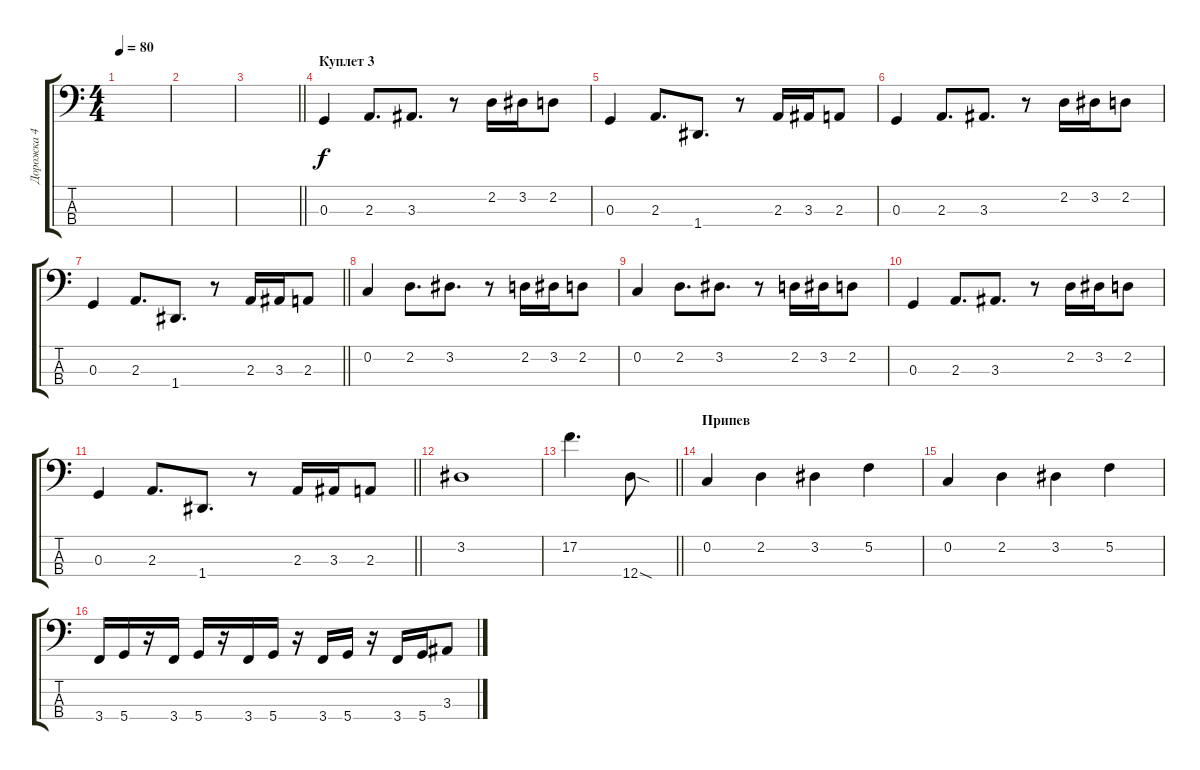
\track ("Дорожка 4" "Дорожка 4") {instrument electricbassfinger}
\staff {score tabs}
\tuning (F2 C2 G1 D1) {hide}
\ts (4 4)
\tempo 80
\clef f4
\ks c
|
|
\barLineRight lightlight
|
\section ("" "Куплет 3")
0.3.4 2.3.8{d} 3.3.8{d} r.8 2.2.16 3.2.16 2.2.8 |
0.3.4 2.3.8{d} 1.4.8{d} r.8 2.3.16 3.3.16 2.3.8 |
0.3.4 2.3.8{d} 3.3.8{d} r.8 2.2.16 3.2.16 2.2.8 |
\barLineRight lightlight
0.3.4 2.3.8{d} 1.4.8{d} r.8 2.3.16 3.3.16 2.3.8 |
0.2.4 2.2.8{d} 3.2.8{d} r.8 2.2.16 3.2.16 2.2.8 |
0.2.4 2.2.8{d} 3.2.8{d} r.8 2.2.16 3.2.16 2.2.8 |
0.3.4 2.3.8{d} 3.3.8{d} r.8 2.2.16 3.2.16 2.2.8 |
\barLineRight lightlight
0.3.4 2.3.8{d} 1.4.8{d} r.8 2.3.16 3.3.16 2.3.8 |
3.2.1 |
\barLineRight lightlight
17.2.4{d} 12.4{sod}.8 |
\section ("" "Припев")
0.2.4 2.2.4 3.2.4 5.2.4 |
0.2.4 2.2.4 3.2.4 5.2.4 |
3.4.16 5.4.16 r.16 3.4.16 5.4.16 r.16 3.4.16 5.4.16 r.16 3.4.16 5.4.16 r.16 3.4.16 5.4.16 3.3.8
